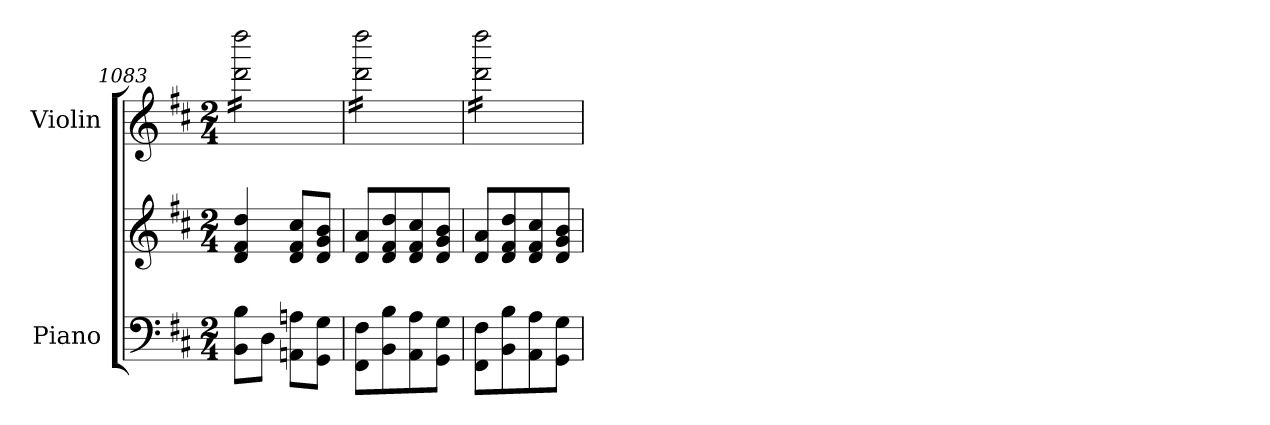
**kern	**kern	**kern
*part2	*part2	*part1
*staff3	*staff2	*staff1
*I"Piano	*	*I"Violin
*I'Pno.	*	*I'Vln.
*clefF4	*clefG2	*clefG2
*k[f#c#]	*k[f#c#]	*k[f#c#]
*M2/4	*M2/4	*M2/4
=1083	=1083	=1083
*	*	*tremolo
8BB\ 8B\L	4d/ 4f#/ 4dd/	16ddd\ 16dddd\LL
.	.	16ddd\ 16dddd\
8D\J	.	16ddd\ 16dddd\
.	.	16ddd\ 16dddd\
8AAn\ 8An\L	8d/ 8f#/ 8cc#/L	16ddd\ 16dddd\
.	.	16ddd\ 16dddd\
8GG\ 8G\J	8d/ 8g/ 8b/J	16ddd\ 16dddd\
.	.	16ddd\ 16dddd\JJ
=1084	=1084	=1084
8FF#\ 8F#\L	8d/ 8a/L	16ddd\ 16dddd\LL
.	.	16ddd\ 16dddd\
8BB\ 8B\	8d/ 8f#/ 8dd/	16ddd\ 16dddd\
.	.	16ddd\ 16dddd\
8AA\ 8A\	8d/ 8f#/ 8cc#/	16ddd\ 16dddd\
.	.	16ddd\ 16dddd\
8GG\ 8G\J	8d/ 8g/ 8b/J	16ddd\ 16dddd\
.	.	16ddd\ 16dddd\JJ
=1085	=1085	=1085
8FF#\ 8F#\L	8d/ 8a/L	16ddd\ 16dddd\LL
.	.	16ddd\ 16dddd\
8BB\ 8B\	8d/ 8f#/ 8dd/	16ddd\ 16dddd\
.	.	16ddd\ 16dddd\
8AA\ 8A\	8d/ 8f#/ 8cc#/	16ddd\ 16dddd\
.	.	16ddd\ 16dddd\
8GG\ 8G\J	8d/ 8g/ 8b/J	16ddd\ 16dddd\
.	.	16ddd\ 16dddd\JJ
*	*	*Xtremolo
=	=	=
*-	*-	*-
